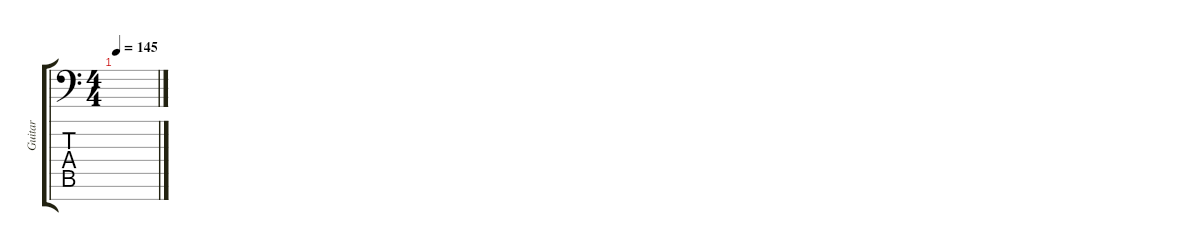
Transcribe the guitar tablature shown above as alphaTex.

\track ("Guitar" "Guitar") {instrument overdrivenguitar}
\staff {score tabs}
\tuning (E4 B3 G3 D3 A2 E2 C-1) {hide}
\ts (4 4)
\tempo 145
\clef f4
\ks c
